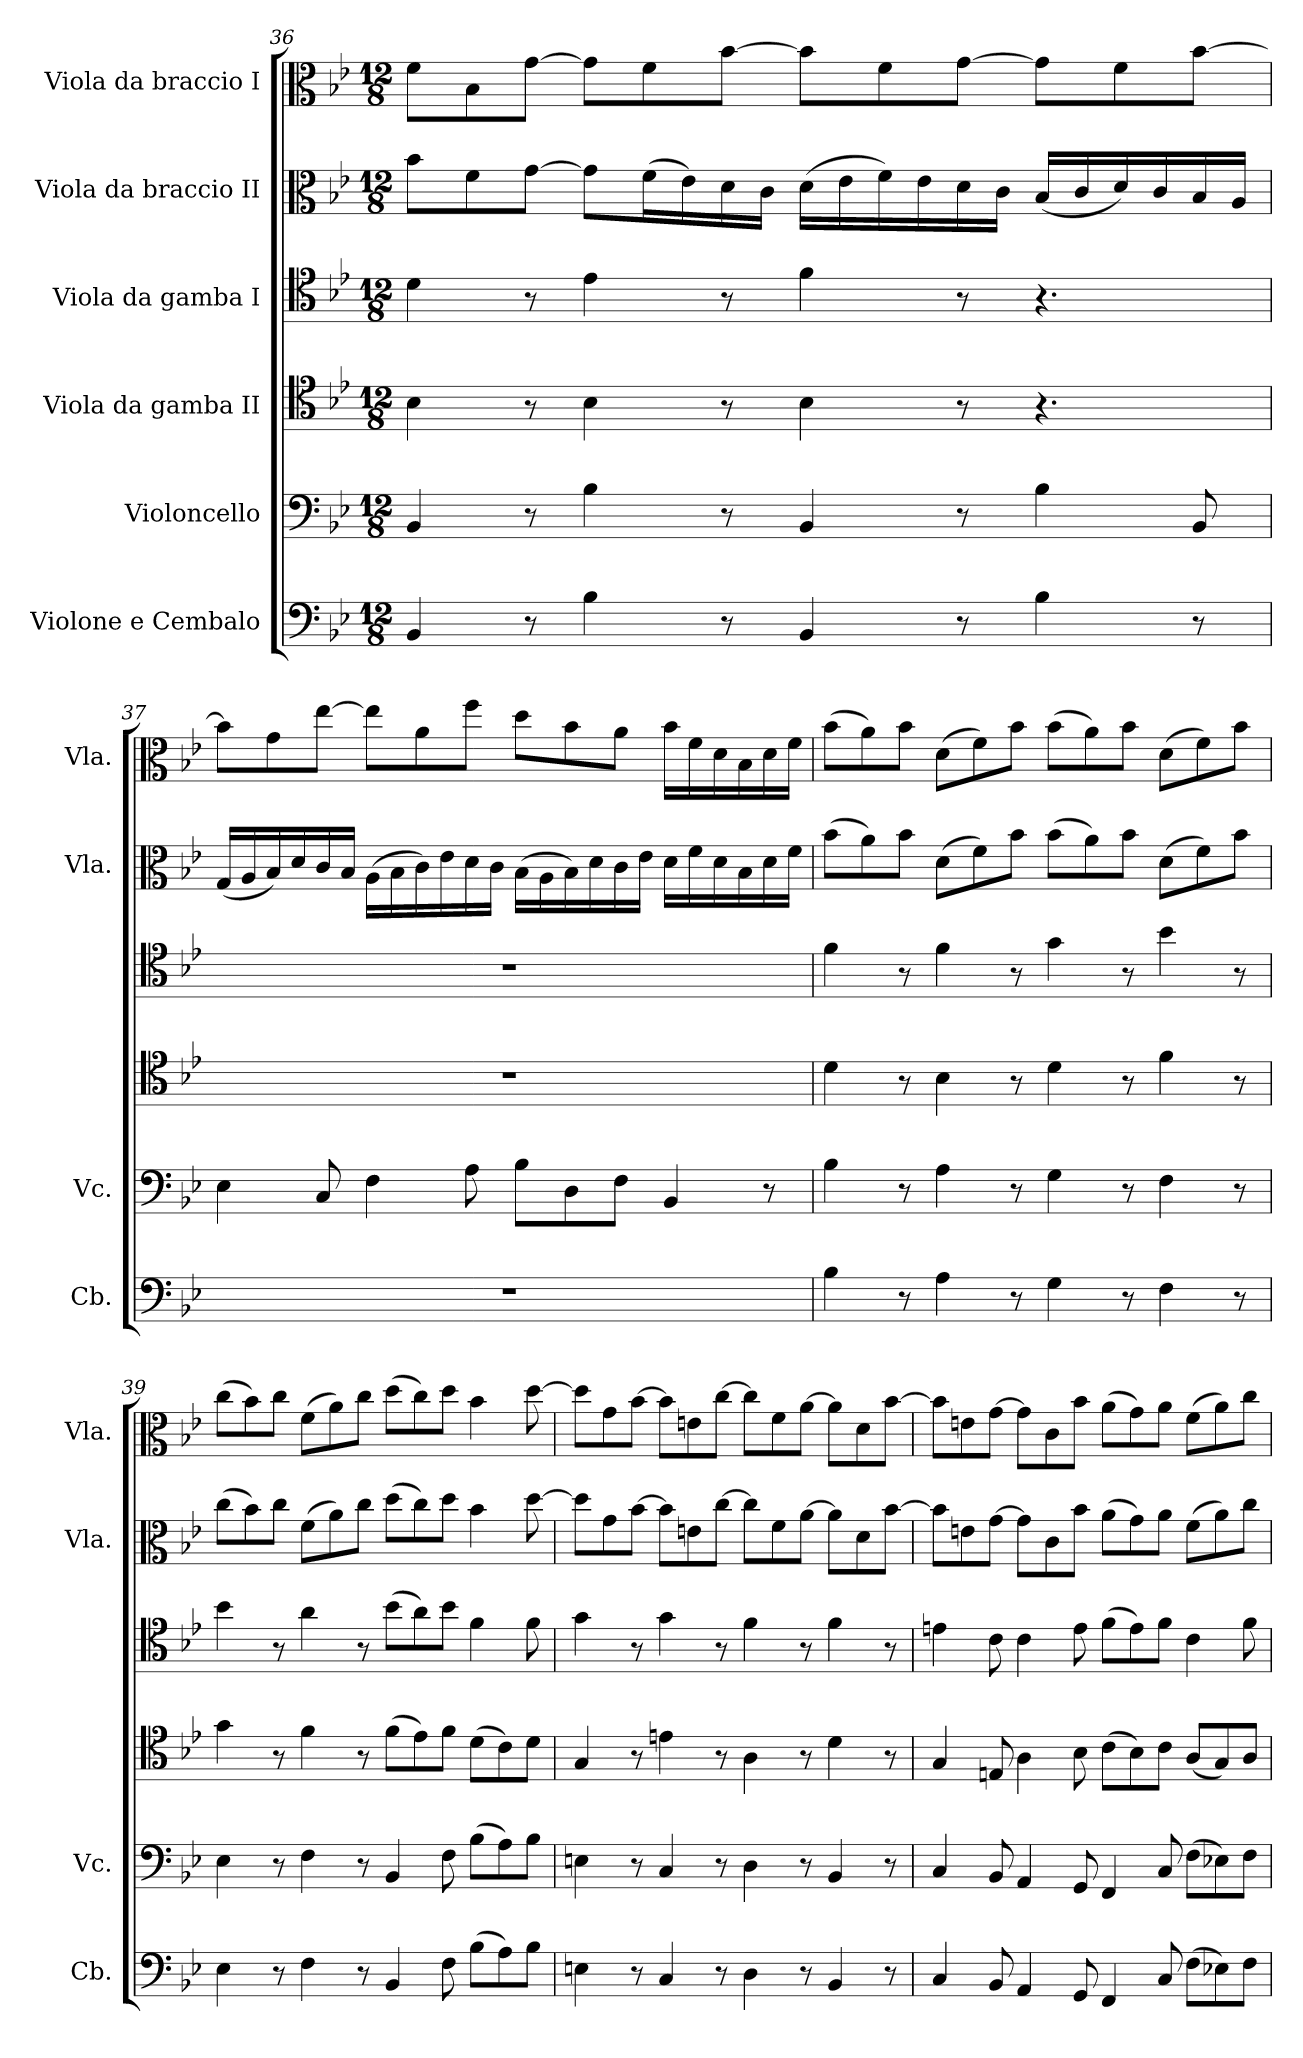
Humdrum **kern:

**kern	**kern	**kern	**kern	**kern	**kern
*part6	*part5	*part4	*part3	*part2	*part1
*staff6	*staff5	*staff4	*staff3	*staff2	*staff1
*I"Violone e Cembalo	*I"Violoncello	*I"Viola da gamba II	*I"Viola da gamba I	*I"Viola da braccio II	*I"Viola da braccio I
*I'Cb.	*I'Vc.	*	*	*I'Vla.	*I'Vla.
!!LO:LB:g=z
*clefF4	*clefF4	*clefC4	*clefC4	*clefC3	*clefC3
*ITrd7c12	*	*	*	*	*
*k[b-e-]	*k[b-e-]	*k[b-e-]	*k[b-e-]	*k[b-e-]	*k[b-e-]
*B-:	*B-:	*B-:	*B-:	*B-:	*B-:
*M12/8	*M12/8	*M12/8	*M12/8	*M12/8	*M12/8
=36	=36	=36	=36	=36	=36
4BBB-i/	4BB-i/	4B-i\	4di\	8b-i\L	8fi\L
.	.	.	.	8fi\	8B-i\
8r	8r	8r	8r	[8gi\J	[8gi\J
4BB-i\	4B-i\	4B-i\	4e-i\	8gi\L]	8gi\L]
.	.	.	.	(16fi\L	8fi\
.	.	.	.	16e-i\)	.
8r	8r	8r	8r	16di\	[8b-i\J
.	.	.	.	16ci\JJ	.
4BBB-i/	4BB-i/	4B-i\	4fi\	(16di\LL	8b-i\L]
.	.	.	.	16e-i\	.
.	.	.	.	16fi\)	8fi\
.	.	.	.	16e-i\	.
8r	8r	8r	8r	16di\	[8gi\J
.	.	.	.	16ci\JJ	.
4BB-i\	4B-i\	4.r	4.r	(16B-i/LL	8gi\L]
.	.	.	.	16ci/	.
.	.	.	.	16di/)	8fi\
.	.	.	.	16ci/	.
8r	8BB-i/	.	.	16B-i/	[8b-i\J
.	.	.	.	16Ai/JJ	.
=37	=37	=37	=37	=37	=37
!LO:N:vis=1	!	!LO:N:vis=1	!LO:N:vis=1	!	!
1.r	4E-i\	1.r	1.r	(16Gi/LL	8b-i\L]
.	.	.	.	16Ai/	.
.	.	.	.	16B-i/)	8gi\
.	.	.	.	16di/	.
.	8Ci/	.	.	16ci/	[8ee-i\J
.	.	.	.	16B-i/JJ	.
.	4Fi\	.	.	(16Ai\LL	8ee-i\L]
.	.	.	.	16B-i\	.
.	.	.	.	16ci\)	8ai\
.	.	.	.	16e-i\	.
.	8Ai\	.	.	16di\	8ffi\J
.	.	.	.	16ci\JJ	.
.	8B-i\L	.	.	(16B-i\LL	8ddi\L
.	.	.	.	16Ai\	.
.	8Di\	.	.	16B-i\)	8b-i\
.	.	.	.	16di\	.
.	8Fi\J	.	.	16ci\	8ai\J
.	.	.	.	16e-i\JJ	.
.	4BB-i/	.	.	16di\LL	16b-i\LL
.	.	.	.	16fi\	16fi\
.	.	.	.	16di\	16di\
.	.	.	.	16B-i\	16B-i\
.	8r	.	.	16di\	16di\
.	.	.	.	16fi\JJ	16fi\JJ
=38	=38	=38	=38	=38	=38
4BB-i\	4B-i\	4di\	4fi\	(8b-i\L	(8b-i\L
.	.	.	.	8ai\)	8ai\)
8r	8r	8r	8r	8b-i\J	8b-i\J
4AAi\	4Ai\	4B-i\	4fi\	(8di\L	(8di\L
.	.	.	.	8fi\)	8fi\)
8r	8r	8r	8r	8b-i\J	8b-i\J
4GGi\	4Gi\	4di\	4gi\	(8b-i\L	(8b-i\L
.	.	.	.	8ai\)	8ai\)
8r	8r	8r	8r	8b-i\J	8b-i\J
4FFi\	4Fi\	4fi\	4b-i\	(8di\L	(8di\L
.	.	.	.	8fi\)	8fi\)
8r	8r	8r	8r	8b-i\J	8b-i\J
!!LO:LB:g=z
=39	=39	=39	=39	=39	=39
4EE-i\	4E-i\	4gi\	4b-i\	(8cci\L	(8cci\L
.	.	.	.	8b-i\)	8b-i\)
8r	8r	8r	8r	8cci\J	8cci\J
4FFi\	4Fi\	4fi\	4ai\	(8fi\L	(8fi\L
.	.	.	.	8ai\)	8ai\)
8r	8r	8r	8r	8cci\J	8cci\J
4BBB-i/	4BB-i/	(8fi\L	(8b-i\L	(8ddi\L	(8ddi\L
.	.	8e-i\)	8ai\)	8cci\)	8cci\)
8FFi\	8Fi\	8fi\J	8b-i\J	8ddi\J	8ddi\J
(8BB-i\L	(8B-i\L	(8di\L	4fi\	4b-i\	4b-i\
8AAi\)	8Ai\)	8ci\)	.	.	.
8BB-i\J	8B-i\J	8di\J	8fi\	[8ddi\	[8ddi\
=40	=40	=40	=40	=40	=40
4EEni\	4Eni\	4Gi/	4gi\	8ddi\L]	8ddi\L]
.	.	.	.	8gi\	8gi\
8r	8r	8r	8r	[8b-i\J	[8b-i\J
4CCi/	4Ci/	4eni\	4gi\	8b-i\L]	8b-i\L]
.	.	.	.	8eni\	8eni\
8r	8r	8r	8r	[8cci\J	[8cci\J
4DDi\	4Di\	4Ai\	4fi\	8cci\L]	8cci\L]
.	.	.	.	8fi\	8fi\
8r	8r	8r	8r	[8ai\J	[8ai\J
4BBB-i/	4BB-i/	4di\	4fi\	8ai\L]	8ai\L]
.	.	.	.	8di\	8di\
8r	8r	8r	8r	[8b-i\J	[8b-i\J
=41	=41	=41	=41	=41	=41
4CCi/	4Ci/	4Gi/	4eni\	8b-i\L]	8b-i\L]
.	.	.	.	8eni\	8eni\
8BBB-i/	8BB-i/	8Eni/	8ci\	[8gi\J	[8gi\J
4AAAi/	4AAi/	4Ai\	4ci\	8gi\L]	8gi\L]
.	.	.	.	8ci\	8ci\
8GGGi/	8GGi/	8B-i\	8ei\	8b-i\J	8b-i\J
4FFFi/	4FFi/	(8ci\L	(8fi\L	(8ai\L	(8ai\L
.	.	8B-i\)	8ei\)	8gi\)	8gi\)
8CCi/	8Ci/	8ci\J	8fi\J	8ai\J	8ai\J
(8FFi\L	(8Fi\L	(8Ai/L	4ci\	(8fi\L	(8fi\L
8EE-Xi\)	8E-Xi\)	8Gi/)	.	8ai\)	8ai\)
8FFi\J	8Fi\J	8Ai/J	8fi\	8cci\J	8cci\J
=	=	=	=	=	=
*-	*-	*-	*-	*-	*-
